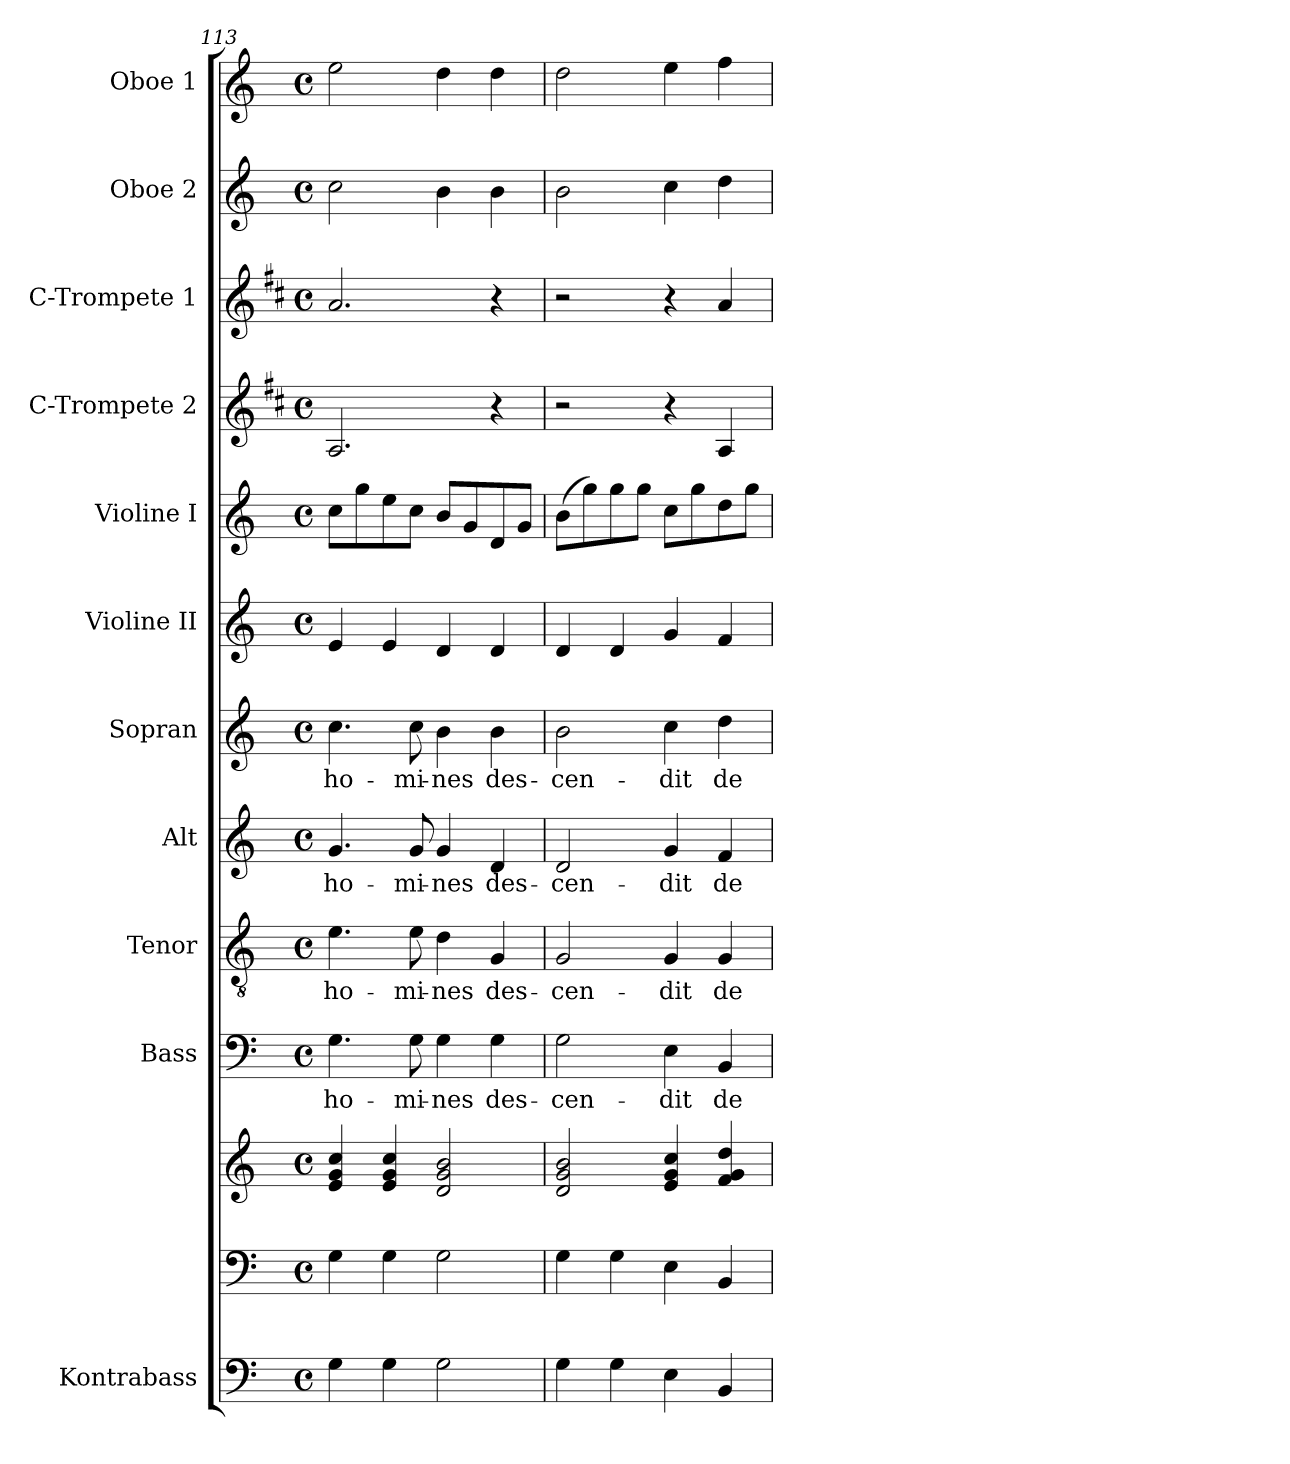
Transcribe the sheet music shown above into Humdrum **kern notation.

**kern	**kern	**kern	**kern	**text	**kern	**text	**kern	**text	**kern	**text	**kern	**kern	**kern	**kern	**kern	**kern
*part12	*part11	*part11	*part10	*part10	*part9	*part9	*part8	*part8	*part7	*part7	*part6	*part5	*part4	*part3	*part2	*part1
*staff13	*staff12	*staff11	*staff10	*staff10	*staff9	*staff9	*staff8	*staff8	*staff7	*staff7	*staff6	*staff5	*staff4	*staff3	*staff2	*staff1
*I"Kontrabass	*	*	*I"Bass	*	*I"Tenor	*	*I"Alt	*	*I"Sopran	*	*I"Violine II	*I"Violine I	*I"C-Trompete 2	*I"C-Trompete 1	*I"Oboe 2	*I"Oboe 1
*I'Kb.	*	*	*I'B.	*	*I'T.	*	*I'A.	*	*I'S.	*	*I'Vl. II	*I'Vl. I	*I'C Trp. 2	*I'C Trp. 1	*I'Ob. 2	*I'Ob. 1
*clefF4	*clefF4	*clefG2	*clefF4	*	*clefGv2	*	*clefG2	*	*clefG2	*	*clefG2	*clefG2	*clefG2	*clefG2	*clefG2	*clefG2
*ITrd7c12	*	*	*	*	*	*	*	*	*	*	*	*	*ITrd1c2	*ITrd1c2	*	*
*k[]	*k[]	*k[]	*k[]	*	*k[]	*	*k[]	*	*k[]	*	*k[]	*k[]	*k[]	*k[]	*k[]	*k[]
*C:	*C:	*C:	*C:	*	*C:	*	*C:	*	*C:	*	*C:	*C:	*C:	*C:	*C:	*C:
*M4/4	*M4/4	*M4/4	*M4/4	*	*M4/4	*	*M4/4	*	*M4/4	*	*M4/4	*M4/4	*M4/4	*M4/4	*M4/4	*M4/4
*met(c)	*met(c)	*met(c)	*met(c)	*	*met(c)	*	*met(c)	*	*met(c)	*	*met(c)	*met(c)	*met(c)	*met(c)	*met(c)	*met(c)
=113	=113	=113	=113	=113	=113	=113	=113	=113	=113	=113	=113	=113	=113	=113	=113	=113
!	!	!	!	!LO:LY:b	!	!LO:LY:b	!	!LO:LY:b	!	!LO:LY:b	!	!	!	!	!	!
4GG\	4G\	4e/ 4g/ 4cc/	4.G\	ho-	4.e\	ho-	4.g/	ho-	4.cc\	ho-	4e/	8cc\L	2.G/	2.g/	2cc\	2ee\
.	.	.	.	.	.	.	.	.	.	.	.	8gg\	.	.	.	.
4GG\	4G\	4e/ 4g/ 4cc/	.	.	.	.	.	.	.	.	4e/	8ee\	.	.	.	.
!	!	!	!	!LO:LY:b	!	!LO:LY:b	!	!LO:LY:b	!	!LO:LY:b	!	!	!	!	!	!
.	.	.	8G\	-mi-	8e\	-mi-	8g/	-mi-	8cc\	-mi-	.	8cc\J	.	.	.	.
!	!	!	!	!LO:LY:b	!	!LO:LY:b	!	!LO:LY:b	!	!LO:LY:b	!	!	!	!	!	!
2GG\	2G\	2d/ 2g/ 2b/	4G\	-nes	4d\	-nes	4g/	-nes	4b\	-nes	4d/	8b/L	.	.	4b\	4dd\
.	.	.	.	.	.	.	.	.	.	.	.	8g/	.	.	.	.
!	!	!	!	!LO:LY:b	!	!LO:LY:b	!	!LO:LY:b	!	!LO:LY:b	!	!	!	!	!	!
.	.	.	4G\	des-	4G/	des-	4d/	des-	4b\	des-	4d/	8d/	4r	4r	4b\	4dd\
.	.	.	.	.	.	.	.	.	.	.	.	8g/J	.	.	.	.
=114	=114	=114	=114	=114	=114	=114	=114	=114	=114	=114	=114	=114	=114	=114	=114	=114
!	!	!	!	!LO:LY:b	!	!LO:LY:b	!	!LO:LY:b	!	!LO:LY:b	!	!	!	!	!	!
4GG\	4G\	2d/ 2g/ 2b/	2G\	-cen-	2G/	-cen-	2d/	-cen-	2b\	-cen-	4d/	(>8b\L	2r	2r	2b\	2dd\
.	.	.	.	.	.	.	.	.	.	.	.	8gg\)	.	.	.	.
4GG\	4G\	.	.	.	.	.	.	.	.	.	4d/	8gg\	.	.	.	.
.	.	.	.	.	.	.	.	.	.	.	.	8gg\J	.	.	.	.
!	!	!	!	!LO:LY:b	!	!LO:LY:b	!	!LO:LY:b	!	!LO:LY:b	!	!	!	!	!	!
4EE\	4E\	4e/ 4g/ 4cc/	4E\	-dit	4G/	-dit	4g/	-dit	4cc\	-dit	4g/	8cc\L	4r	4r	4cc\	4ee\
.	.	.	.	.	.	.	.	.	.	.	.	8gg\	.	.	.	.
!	!	!	!	!LO:LY:b	!	!LO:LY:b	!	!LO:LY:b	!	!LO:LY:b	!	!	!	!	!	!
4BBB/	4BB/	4f/ 4g/ 4dd/	4BB/	de	4G/	de	4f/	de	4dd\	de	4f/	8dd\	4G/	4g/	4dd\	4ff\
.	.	.	.	.	.	.	.	.	.	.	.	8gg\J	.	.	.	.
=	=	=	=	=	=	=	=	=	=	=	=	=	=	=	=	=
*-	*-	*-	*-	*-	*-	*-	*-	*-	*-	*-	*-	*-	*-	*-	*-	*-
